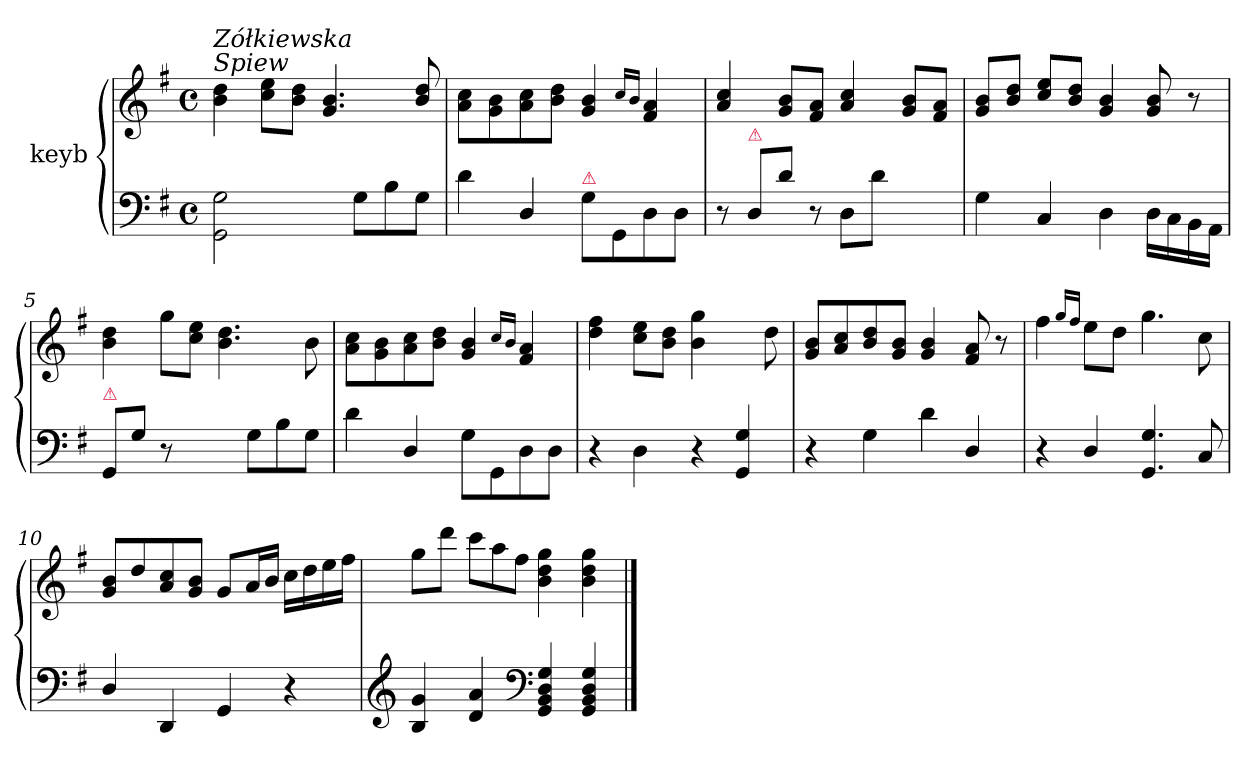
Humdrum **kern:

**kern	**kern
*part2	*part1
*staff2	*staff1
*I"keyb	*
*clefF4	*clefG2
*k[f#]	*k[f#]
*M4/4	*M4/4
*met(c)	*met(c)
=1	=1
!	!LO:TX:a:i:t=Spiew
!	!LO:TX:a:i:t=Zółkiewska
2GG\ 2G\	4b\ 4dd\
.	8cc\ 8ee\L
.	8b\ 8dd\J
8ryy	4.g/ 4.b/
8G\L	.
8B\	.
8G\J	8b/ 8dd/
=2	=2
4d\	8a\ 8cc\L
.	8g\ 8b\
4D/	8a\ 8cc\
.	8b\ 8dd\J
!LO:TX:a:color=crimson:t=⚠	!
8G\L	4g/ 4b/
8GG/	.
.	16qqcc/LL
.	16qqb/JJ
8D\	4f#/ 4a/
8D\J	.
=3	=3
8r	4a/ 4cc/
!LO:TX:a:color=crimson:t=⚠	!
8D/L	.
8d\J	8g/ 8b/L
8r	8f#/ 8a/J
8D\L	4a/ 4cc/
8d\J	.
4ryy	8g/ 8b/L
.	8f#/ 8a/J
=4	=4
4G\	8g/ 8b/L
.	8b/ 8dd/J
4C/	8cc/ 8ee/L
.	8b/ 8dd/J
4D\	4g/ 4b/
16D\LL	8g/ 8b/
16C\	.
16BB\	8r
16AA\JJ	.
=5	=5
!LO:TX:a:color=crimson:t=⚠	!
8GG/L	4b\ 4dd\
8G\J	.
8r	8gg\L
4ryy	8cc\ 8ee\J
.	4.b\ 4.dd\
8G\L	.
8B\	.
8G\J	8b\
=6	=6
4d\	8a\ 8cc\L
.	8g\ 8b\
4D/	8a\ 8cc\
.	8b\ 8dd\J
8G\L	4g/ 4b/
8GG\	.
.	16qqcc/LL
.	16qqb/JJ
8D\	4f#/ 4a/
8D\J	.
=7	=7
4r	4dd\ 4ff#\
4D\	8cc\ 8ee\L
.	8b\ 8dd\J
!	!LO:N:vis=4
4r	4.b\ 4.gg\
4GG/ 4G/	.
.	8dd\
=8	=8
4r	8g/ 8b/L
.	8a/ 8cc/
4G\	8b/ 8dd/
.	8g/ 8b/J
4d\	4g/ 4b/
4D/	8f#/ 8a/
.	8r
=9	=9
4r	4ff#\
.	16qqgg/LL
.	16qqff#/JJ
4D/	8ee\L
.	8dd\J
4.GG/ 4.G/	4.gg\
8C/	8cc\
=10	=10
4D/	8g/ 8b/L
.	8dd/
4DD/	8a/ 8cc/
.	8g/ 8b/J
4GG/	8g/L
.	16a/L
.	16b/JJ
4r	16cc\LL
.	16dd\
.	16ee\
.	16ff#\JJ
=11	=11
*clefG2	*
4B/ 4g/	8gg\L
.	8ddd\J
*	*Xtuplet
4d/ 4a/	12ccc\L
.	12aa\
.	12ff#\J
*clefF4	*
4GG/ 4BB/ 4D/ 4G/	4b\ 4dd\ 4gg\
4GG/ 4BB/ 4D/ 4G/	4b\ 4dd\ 4gg\
==	==
*-	*-
